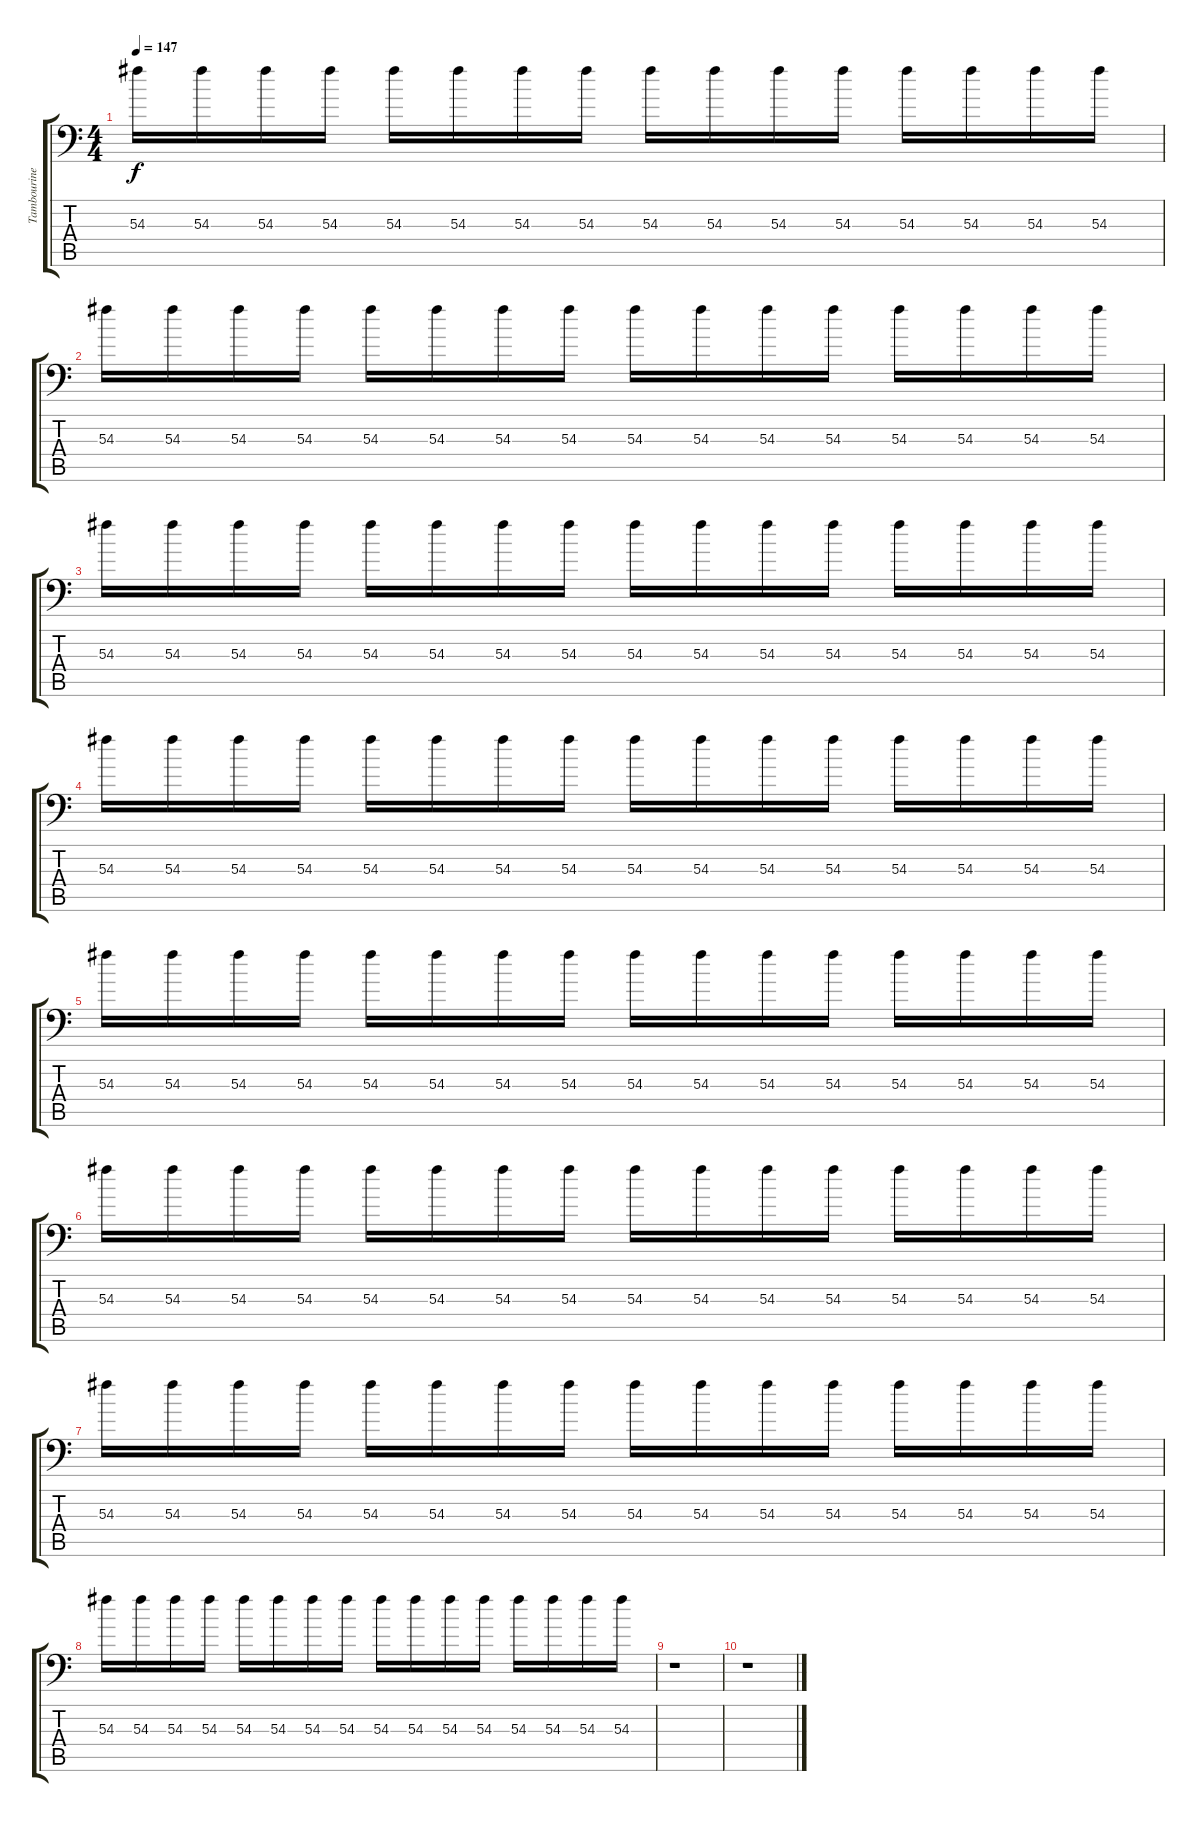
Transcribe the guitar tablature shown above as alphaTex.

\track ("Tambourine" "Tambourine") {instrument acousticgrandpiano}
\staff {score tabs}
\tuning (C-1 C-1 C-1 C-1 C-1 C-1) {hide}
\ts (4 4)
\tempo 147
\clef f4
\ks c
54.3.16{dy f} 54.3.16 54.3.16 54.3.16 54.3.16 54.3.16 54.3.16 54.3.16 54.3.16 54.3.16 54.3.16 54.3.16 54.3.16 54.3.16 54.3.16 54.3.16 |
54.3.16 54.3.16 54.3.16 54.3.16 54.3.16 54.3.16 54.3.16 54.3.16 54.3.16 54.3.16 54.3.16 54.3.16 54.3.16 54.3.16 54.3.16 54.3.16 |
54.3.16 54.3.16 54.3.16 54.3.16 54.3.16 54.3.16 54.3.16 54.3.16 54.3.16 54.3.16 54.3.16 54.3.16 54.3.16 54.3.16 54.3.16 54.3.16 |
54.3.16 54.3.16 54.3.16 54.3.16 54.3.16 54.3.16 54.3.16 54.3.16 54.3.16 54.3.16 54.3.16 54.3.16 54.3.16 54.3.16 54.3.16 54.3.16 |
54.3.16 54.3.16 54.3.16 54.3.16 54.3.16 54.3.16 54.3.16 54.3.16 54.3.16 54.3.16 54.3.16 54.3.16 54.3.16 54.3.16 54.3.16 54.3.16 |
54.3.16 54.3.16 54.3.16 54.3.16 54.3.16 54.3.16 54.3.16 54.3.16 54.3.16 54.3.16 54.3.16 54.3.16 54.3.16 54.3.16 54.3.16 54.3.16 |
54.3.16 54.3.16 54.3.16 54.3.16 54.3.16 54.3.16 54.3.16 54.3.16 54.3.16 54.3.16 54.3.16 54.3.16 54.3.16 54.3.16 54.3.16 54.3.16 |
54.3.16 54.3.16 54.3.16 54.3.16 54.3.16 54.3.16 54.3.16 54.3.16 54.3.16 54.3.16 54.3.16 54.3.16 54.3.16 54.3.16 54.3.16 54.3.16 |
r.1 |
r.1
